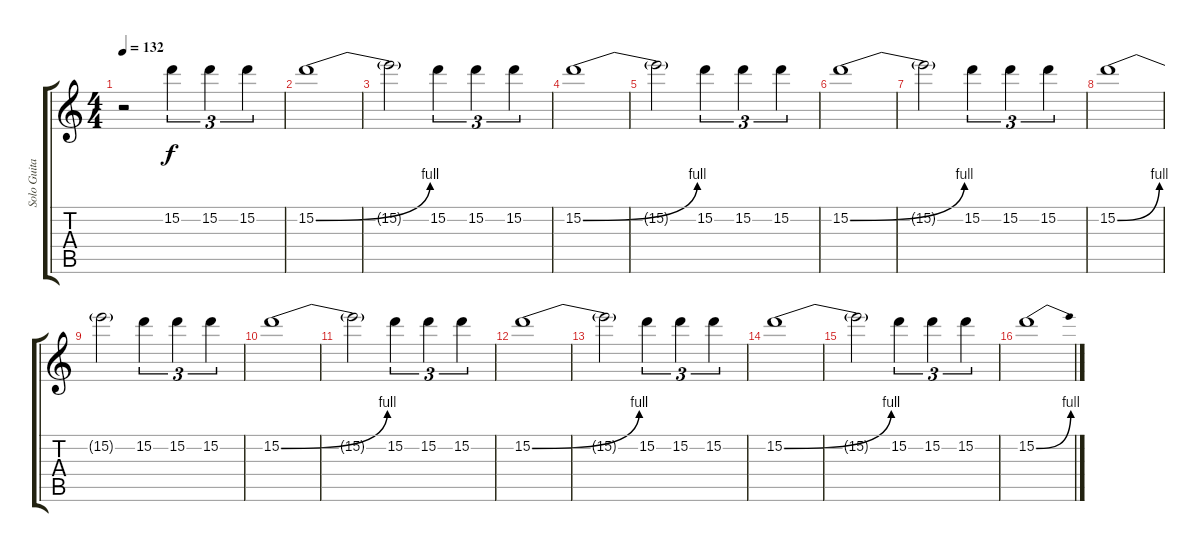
\track ("Solo Guitar" "Solo Guita") {instrument distortionguitar}
\staff {score tabs}
\tuning (E4 B3 G3 D3 A2 E2) {hide}
\ts (4 4)
\section ("" "")
\tempo 132
\clef g2
\ks c
r.2{dy f instrument distortionguitar} 15.2.4{tu (3 2)} 15.2.4{tu (3 2)} 15.2.4{tu (3 2)} |
15.2{be (bend 0 0 60 4)}.1 |
15.2{t}.2 15.2.4{tu (3 2)} 15.2.4{tu (3 2)} 15.2.4{tu (3 2)} |
15.2{be (bend 0 0 60 4)}.1 |
15.2{t}.2 15.2.4{tu (3 2)} 15.2.4{tu (3 2)} 15.2.4{tu (3 2)} |
15.2{be (bend 0 0 60 4)}.1 |
15.2{t}.2 15.2.4{tu (3 2)} 15.2.4{tu (3 2)} 15.2.4{tu (3 2)} |
15.2{be (bend 0 0 60 4)}.1 |
15.2{t}.2 15.2.4{tu (3 2)} 15.2.4{tu (3 2)} 15.2.4{tu (3 2)} |
15.2{be (bend 0 0 60 4)}.1 |
15.2{t}.2 15.2.4{tu (3 2)} 15.2.4{tu (3 2)} 15.2.4{tu (3 2)} |
15.2{be (bend 0 0 60 4)}.1 |
15.2{t}.2 15.2.4{tu (3 2)} 15.2.4{tu (3 2)} 15.2.4{tu (3 2)} |
15.2{be (bend 0 0 60 4)}.1 |
15.2{t}.2 15.2.4{tu (3 2)} 15.2.4{tu (3 2)} 15.2.4{tu (3 2)} |
15.2{be (bend 0 0 60 4)}.1
